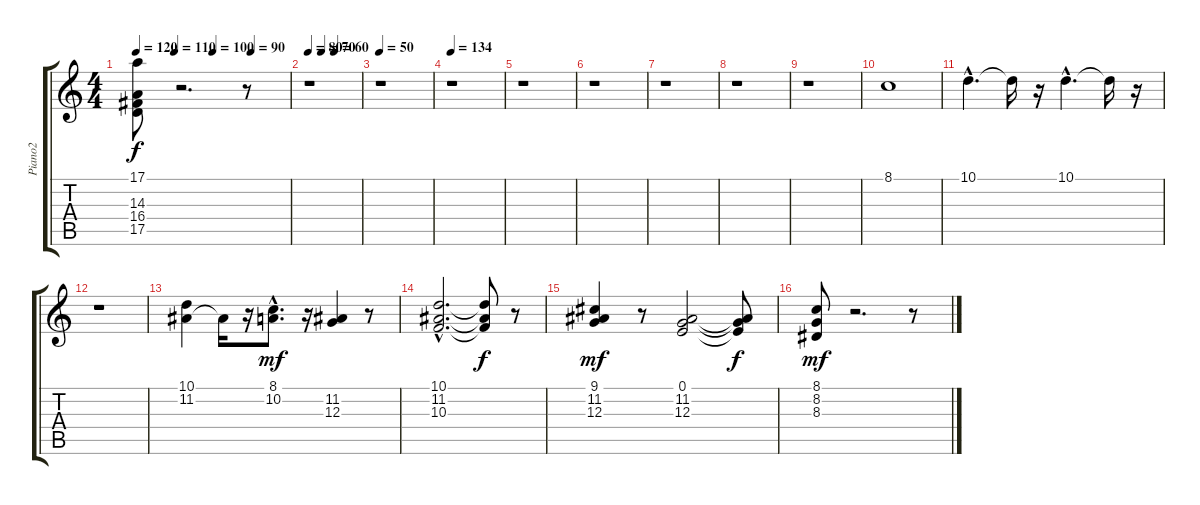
\track ("Piano2" "Piano2") {instrument acousticgrandpiano}
\staff {score tabs}
\tuning (E4 B3 G3 D3 A2 E2) {hide}
\ts (4 4)
\tempo 120
\tempo (110 0.25)
\tempo (100 0.5)
\tempo (90 0.75)
\clef g2
\ks c
(17.1{t} 14.3{t} 16.4{t} 17.5{t}).8{dy f} r.2{d} r.8 |
\tempo 80
\tempo (70 0.25)
\tempo (60 0.5)
r.1 |
\tempo 50
r.1 |
\tempo 134
r.1 |
r.1 |
r.1 |
r.1 |
r.1 |
r.1 |
8.1.1 |
10.1{hac}.4{d} 10.1{t}.16 r.16 10.1{hac}.4{d} 10.1{t}.16 r.16 |
r.1 |
(10.1 11.2).4 11.2{t}.16 r.16 (8.1{hac} 10.2{hac}).8{d dy mf} r.16 (11.2 12.3).4 r.8 |
(10.1{hac} 11.2{hac} 10.3{hac}).2{d} (10.1{t} 11.2{t} 10.3{t}).8{dy f} r.8 |
(9.1 11.2 12.3).4{dy mf} r.8 (0.1 11.2 12.3).2 (0.1{t} 11.2{t} 12.3{t}).8{dy f} |
(8.1 8.2 8.3).8{dy mf} r.2{d} r.8
